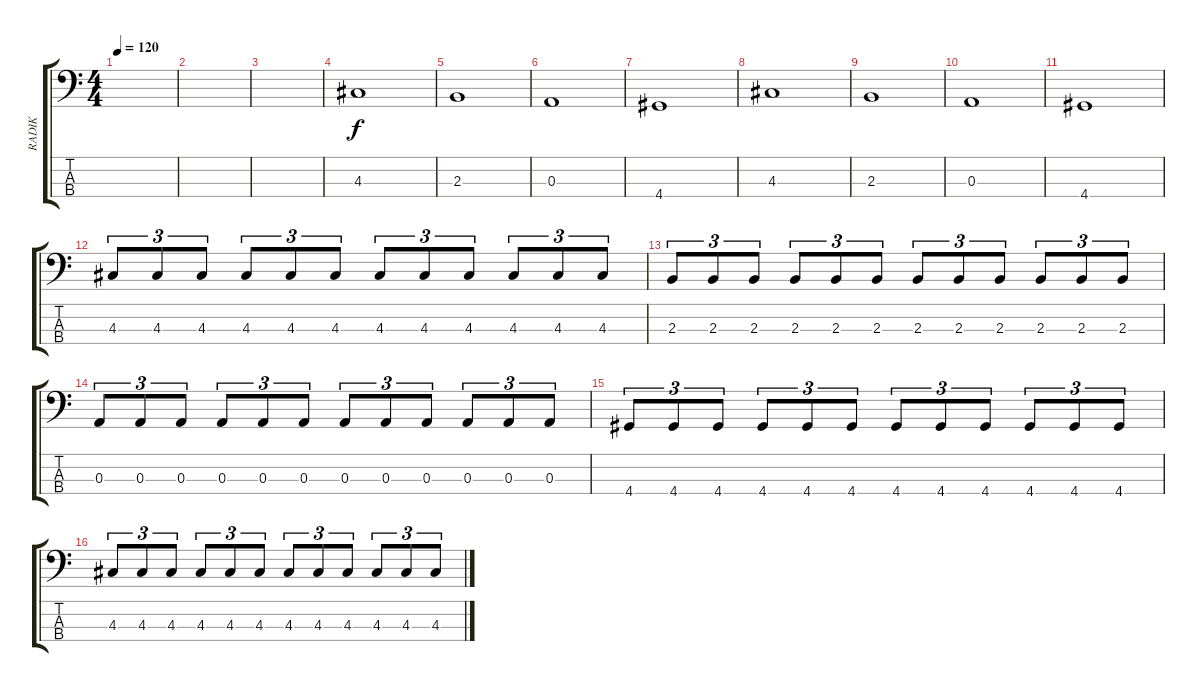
\track ("RADIK" "RADIK") {instrument electricbasspick}
\staff {score tabs}
\tuning (G2 D2 A1 E1) {hide}
\ts (4 4)
\tempo 120
\clef f4
\ks c
|
|
|
4.3.1 |
2.3.1 |
0.3.1 |
4.4.1 |
4.3.1 |
2.3.1 |
0.3.1 |
4.4.1 |
4.3.8{tu (3 2)} 4.3.8{tu (3 2)} 4.3.8{tu (3 2)} 4.3.8{tu (3 2)} 4.3.8{tu (3 2)} 4.3.8{tu (3 2)} 4.3.8{tu (3 2)} 4.3.8{tu (3 2)} 4.3.8{tu (3 2)} 4.3.8{tu (3 2)} 4.3.8{tu (3 2)} 4.3.8{tu (3 2)} |
2.3.8{tu (3 2)} 2.3.8{tu (3 2)} 2.3.8{tu (3 2)} 2.3.8{tu (3 2)} 2.3.8{tu (3 2)} 2.3.8{tu (3 2)} 2.3.8{tu (3 2)} 2.3.8{tu (3 2)} 2.3.8{tu (3 2)} 2.3.8{tu (3 2)} 2.3.8{tu (3 2)} 2.3.8{tu (3 2)} |
0.3.8{tu (3 2)} 0.3.8{tu (3 2)} 0.3.8{tu (3 2)} 0.3.8{tu (3 2)} 0.3.8{tu (3 2)} 0.3.8{tu (3 2)} 0.3.8{tu (3 2)} 0.3.8{tu (3 2)} 0.3.8{tu (3 2)} 0.3.8{tu (3 2)} 0.3.8{tu (3 2)} 0.3.8{tu (3 2)} |
4.4.8{tu (3 2)} 4.4.8{tu (3 2)} 4.4.8{tu (3 2)} 4.4.8{tu (3 2)} 4.4.8{tu (3 2)} 4.4.8{tu (3 2)} 4.4.8{tu (3 2)} 4.4.8{tu (3 2)} 4.4.8{tu (3 2)} 4.4.8{tu (3 2)} 4.4.8{tu (3 2)} 4.4.8{tu (3 2)} |
4.3.8{tu (3 2)} 4.3.8{tu (3 2)} 4.3.8{tu (3 2)} 4.3.8{tu (3 2)} 4.3.8{tu (3 2)} 4.3.8{tu (3 2)} 4.3.8{tu (3 2)} 4.3.8{tu (3 2)} 4.3.8{tu (3 2)} 4.3.8{tu (3 2)} 4.3.8{tu (3 2)} 4.3.8{tu (3 2)}
